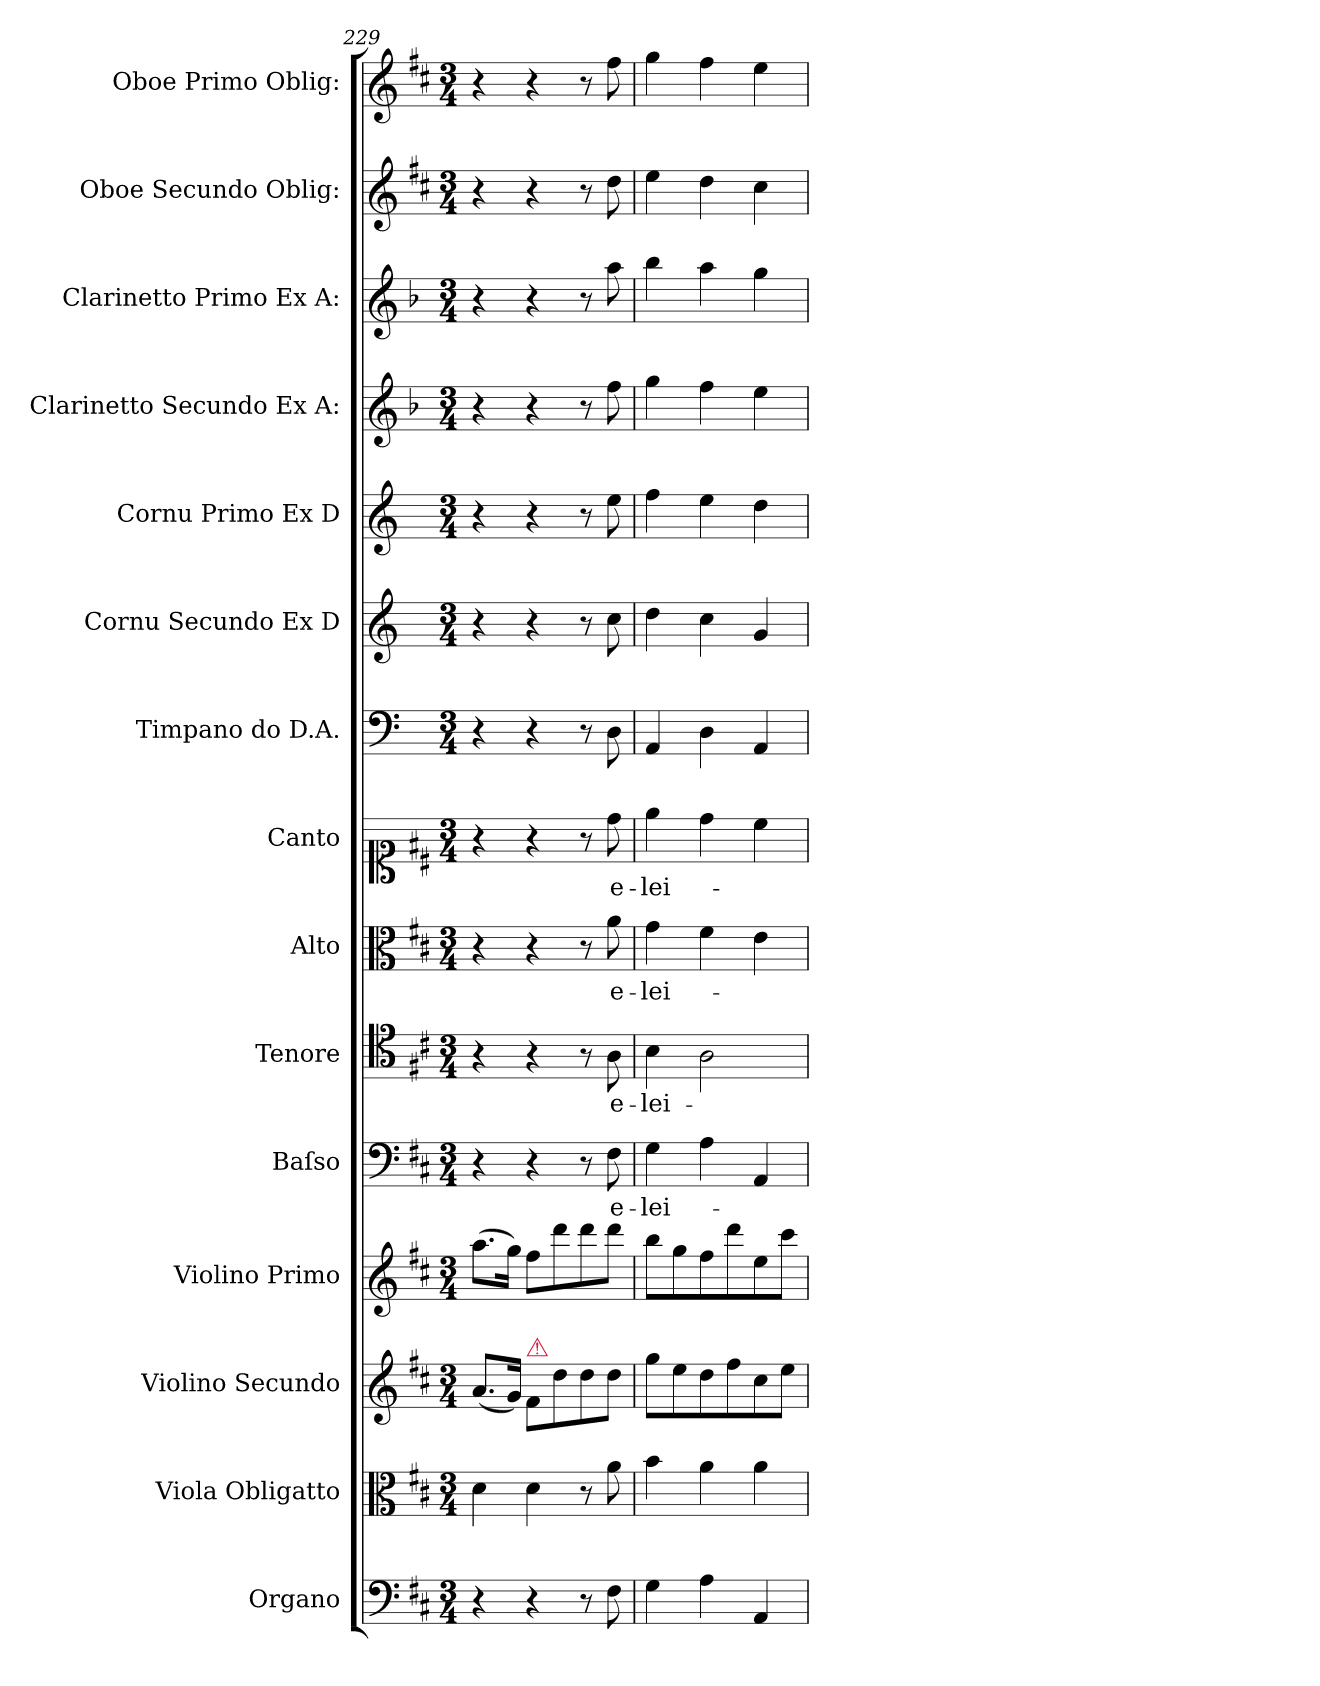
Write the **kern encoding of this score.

**kern	**kern	**kern	**kern	**kern	**text	**kern	**text	**kern	**text	**kern	**text	**kern	**kern	**kern	**kern	**kern	**kern	**kern
*part15	*part14	*part13	*part12	*part11	*part11	*part10	*part10	*part9	*part9	*part8	*part8	*part7	*part6	*part5	*part4	*part3	*part2	*part1
*staff15	*staff14	*staff13	*staff12	*staff11	*staff11	*staff10	*staff10	*staff9	*staff9	*staff8	*staff8	*staff7	*staff6	*staff5	*staff4	*staff3	*staff2	*staff1
*I"Organo	*I"Viola Obligatto	*I"Violino Secundo	*I"Violino Primo	*I"Baſso	*	*I"Tenore	*	*I"Alto	*	*I"Canto	*	*I"Timpano do D.A.	*I"Cornu Secundo Ex D	*I"Cornu Primo Ex D	*I"Clarinetto Secundo Ex A:	*I"Clarinetto Primo Ex A:	*I"Oboe Secundo Oblig:	*I"Oboe Primo Oblig:
*I'org	*I'vla obl	*I'vl 2	*I'vl 1	*I'B	*	*I'T	*	*I'A	*	*	*	*I'timp	*	*	*I'cl 2 in A	*I'cl 1 in A	*I'ob 2	*I'ob 1
*clefF4	*clefC3	*clefG2	*clefG2	*clefF4	*	*clefC4	*	*clefC3	*	*clefC1	*	*clefF4	*clefG2	*clefG2	*clefG2	*clefG2	*clefG2	*clefG2
*	*	*	*	*	*	*	*	*	*	*	*	*	*ITrd-1c-2	*ITrd-1c-2	*ITrd2c3	*ITrd2c3	*	*
*k[f#c#]	*k[f#c#]	*k[f#c#]	*k[f#c#]	*k[f#c#]	*	*k[f#c#]	*	*k[f#c#]	*	*k[f#c#]	*	*k[]	*k[f#c#]	*k[f#c#]	*k[f#c#]	*k[f#c#]	*k[f#c#]	*k[f#c#]
*M3/4	*M3/4	*M3/4	*M3/4	*M3/4	*	*M3/4	*	*M3/4	*	*M3/4	*	*M3/4	*M3/4	*M3/4	*M3/4	*M3/4	*M3/4	*M3/4
=229	=229	=229	=229	=229	=229	=229	=229	=229	=229	=229	=229	=229	=229	=229	=229	=229	=229	=229
4r	4d\	(8.a/L	(8.aa\L	4r	.	4r	.	4r	.	4r	.	4r	4r	4r	4r	4r	4r	4r
.	.	16g/Jk)	16gg\Jk)	.	.	.	.	.	.	.	.	.	.	.	.	.	.	.
!	!	!LO:TX:a:color=crimson:t=⚠	!	!	!	!	!	!	!	!	!	!	!	!	!	!	!	!
4r	4d\	8f#/L	8ff#\L	4r	.	4r	.	4r	.	4r	.	4r	4r	4r	4r	4r	4r	4r
.	.	8dd\	8ddd\	.	.	.	.	.	.	.	.	.	.	.	.	.	.	.
8r	8r	8dd\	8ddd\	8r	.	8r	.	8r	.	8r	.	8r	8r	8r	8r	8r	8r	8r
8F#\	8a\	8dd\J	8ddd\J	8F#\	e-	8A\	e-	8a\	e-	8dd\	e-	8D\	8dd\	8ff#\	8dd\	8ff#\	8dd\	8ff#\
=230	=230	=230	=230	=230	=230	=230	=230	=230	=230	=230	=230	=230	=230	=230	=230	=230	=230	=230
4G\	4b\	8gg\L	8bb\L	4G\	-lei-	4B\	-lei-	4g\	-lei-	4ee\	-lei-	4AA/	4ee\	4gg\	4ee\	4gg\	4ee\	4gg\
.	.	8ee\	8gg\	.	.	.	.	.	.	.	.	.	.	.	.	.	.	.
4A\	4a\	8dd\	8ff#\	4A\	.	2A\	.	4f#\	.	4dd\	.	4D\	4dd\	4ff#\	4dd\	4ff#\	4dd\	4ff#\
.	.	8ff#\	8ddd\	.	.	.	.	.	.	.	.	.	.	.	.	.	.	.
4AA/	4a\	8cc#\	8ee\	4AA/	.	.	.	4e\	.	4cc#\	.	4AA/	4a/	4ee\	4cc#\	4ee\	4cc#\	4ee\
.	.	8ee\J	8ccc#\J	.	.	.	.	.	.	.	.	.	.	.	.	.	.	.
=	=	=	=	=	=	=	=	=	=	=	=	=	=	=	=	=	=	=
*-	*-	*-	*-	*-	*-	*-	*-	*-	*-	*-	*-	*-	*-	*-	*-	*-	*-	*-
